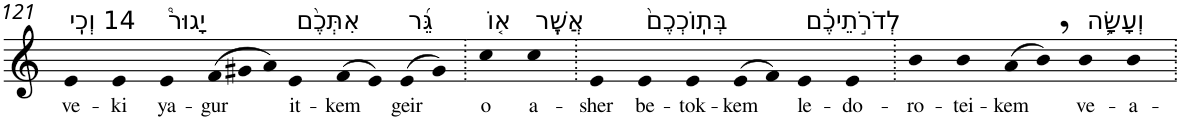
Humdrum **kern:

**kern	**text
*part1	*part1
*staff1	*staff1
*I"Piano	*
*I'Pno	*
!!LO:PB:g=z
*clefG2	*
*k[]	*
=121	=121
!LO:TX:a:t=14 וְכִֽי	!
!	!LO:LY:b
4e	ve-
!	!LO:LY:b
4e	-ki
!LO:TX:a:t=יָגוּר֩	!
!	!LO:LY:b
4e	ya-
*Xtuplet	*
!	!LO:LY:b
(>12f	-gur
12g#X	.
12a)	.
!LO:TX:a:t=אִתְּכֶ֨ם	!
!	!LO:LY:b
4e	it-
!	!LO:LY:b
(>8f	-kem
8e)	.
!LO:TX:a:t=גֵּ֜ר	!
!	!LO:LY:b
(>8e	geir
8g#)	.
=122.	=122.
!LO:TX:a:t=א֤וֹ	!
!	!LO:LY:b
4cc	o
!LO:TX:a:t=אֲשֶֽׁר	!
!	!LO:LY:b
4cc	a-
=123.	=123.
!	!LO:LY:b
4e	-sher
!LO:TX:a:t=בְּתֽוֹכְכֶם֙	!
!	!LO:LY:b
4e	be-
!	!LO:LY:b
4e	-tok-
!	!LO:LY:b
(>8e	-kem
8f)	.
!LO:TX:a:t=לְדֹרֹ֣תֵיכֶ֔ם	!
!	!LO:LY:b
4e	le-
!	!LO:LY:b
4e	-do-
=124.	=124.
!	!LO:LY:b
4b	-ro-
!	!LO:LY:b
4b	-tei-
!	!LO:LY:b
(>8a	-kem
8b,)	.
!LO:TX:a:t=וְעָשָׂ֛ה	!
!	!LO:LY:b
4b	ve-
!	!LO:LY:b
4b	-a-
=.	=.
*-	*-
